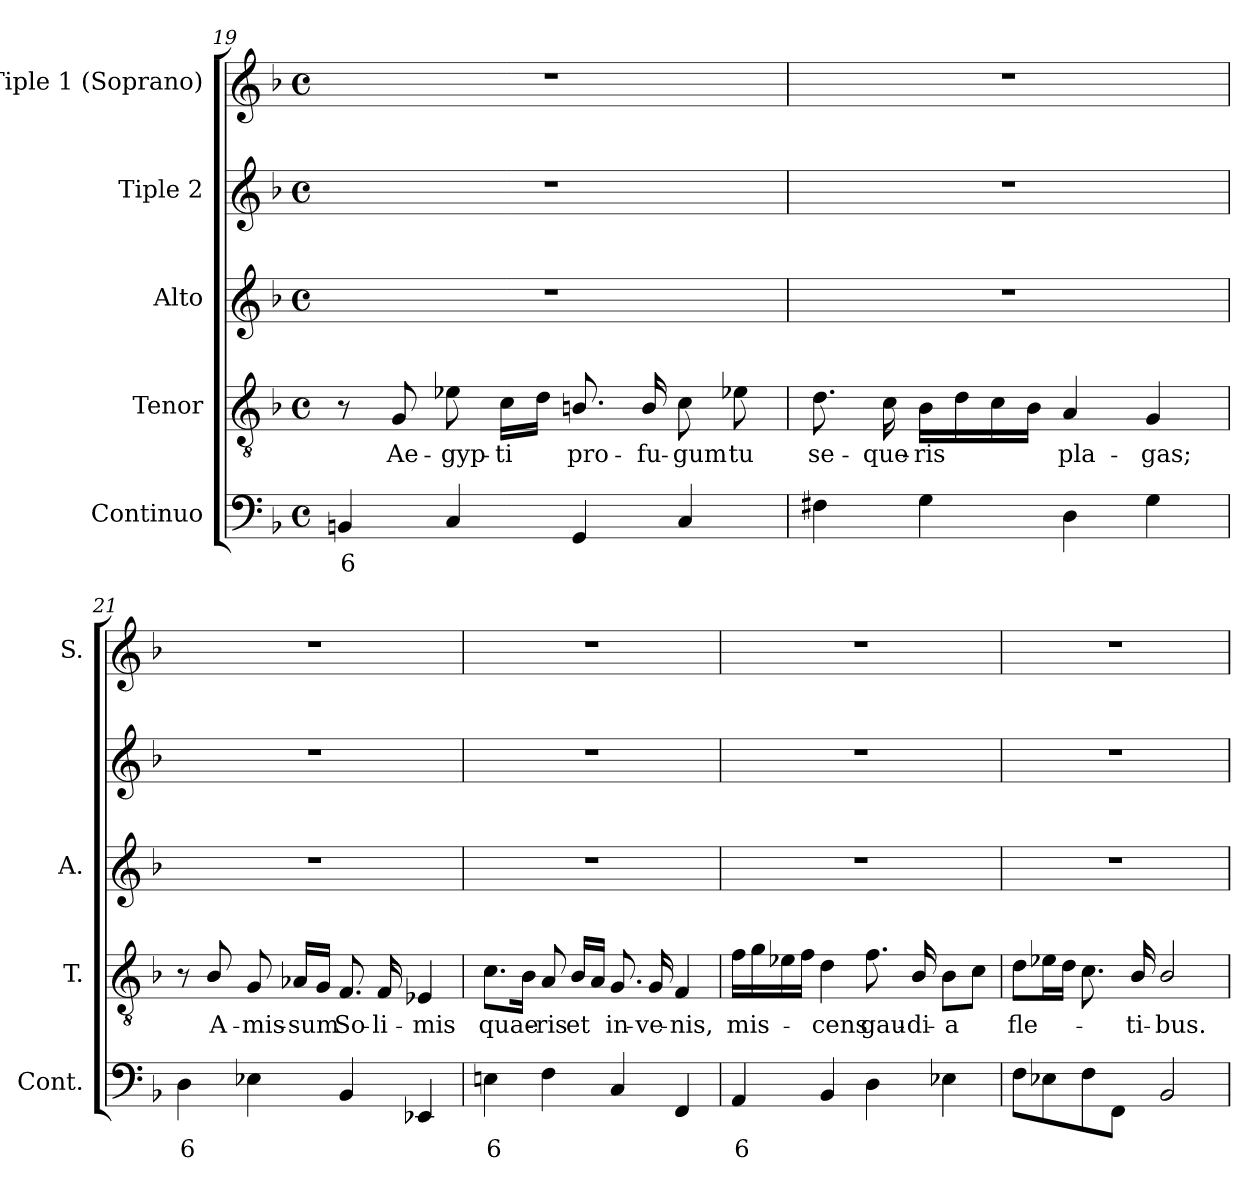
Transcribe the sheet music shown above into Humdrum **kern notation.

**kern	**text	**kern	**text	**kern	**kern	**kern
*part5	*part5	*part4	*part4	*part3	*part2	*part1
*staff5	*staff5	*staff4	*staff4	*staff3	*staff2	*staff1
*I"Continuo	*	*I"Tenor	*	*I"Alto	*I"Tiple 2	*I"Tiple 1 (Soprano)
*I'Cont.	*	*I'T.	*	*I'A.	*	*I'S.
*clefF4	*	*clefGv2	*	*clefG2	*clefG2	*clefG2
*	*	*ITrd7c12	*	*	*	*
*k[b-]	*	*k[b-]	*	*k[b-]	*k[b-]	*k[b-]
*F:	*	*F:	*	*F:	*F:	*F:
*M4/4	*	*M4/4	*	*M4/4	*M4/4	*M4/4
*met(c)	*	*met(c)	*	*met(c)	*met(c)	*met(c)
=19	=19	=19	=19	=19	=19	=19
!	!LO:LY:b:color=#000000	!	!	!	!	!
4BBni/	6	8r	.	1r	1r	1r
!	!	!	!LO:LY:b:color=#000000	!	!	!
.	.	8GGi/	Ae-	.	.	.
!	!	!	!LO:LY:b:color=#000000	!	!	!
4Ci/	.	8E-Xi\	-gyp-	.	.	.
!	!	!	!LO:LY:b:color=#000000	!	!	!
.	.	16Ci\LL	-ti	.	.	.
.	.	16Di\JJ	.	.	.	.
!	!	!	!LO:LY:b:color=#000000	!	!	!
4GGi/	.	8.BBni/	pro-	.	.	.
!	!	!	!LO:LY:b:color=#000000	!	!	!
.	.	16BBi/	-fu-	.	.	.
!	!	!	!LO:LY:b:color=#000000	!	!	!
4Ci/	.	8Ci\	-gum	.	.	.
!	!	!	!LO:LY:b:color=#000000	!	!	!
.	.	8E-Xi\	tu	.	.	.
=20	=20	=20	=20	=20	=20	=20
!	!	!	!LO:LY:b:color=#000000	!	!	!
4F#Xi\	.	8.Di\	se-	1r	1r	1r
!	!	!	!LO:LY:b:color=#000000	!	!	!
.	.	16Ci\	-que-	.	.	.
!	!	!	!LO:LY:b:color=#000000	!	!	!
4Gi\	.	16BB-i\LL	-ris	.	.	.
.	.	16Di\	.	.	.	.
.	.	16Ci\	.	.	.	.
.	.	16BB-i\JJ	.	.	.	.
!	!	!	!LO:LY:b:color=#000000	!	!	!
4Di\	.	4AAi/	pla-	.	.	.
!	!	!	!LO:LY:b:color=#000000	!	!	!
4Gi\	.	4GGi/	-gas;	.	.	.
!!LO:LB:g=z
=21	=21	=21	=21	=21	=21	=21
!	!LO:LY:b:color=#000000	!	!	!	!	!
4Di\	6	8r	.	1r	1r	1r
!	!	!	!LO:LY:b:color=#000000	!	!	!
.	.	8BB-i/	A-	.	.	.
!	!	!	!LO:LY:b:color=#000000	!	!	!
4E-Xi\	.	8GGi/	-mis-	.	.	.
!	!	!	!LO:LY:b:color=#000000	!	!	!
.	.	16AA-Xi/LL	-sum	.	.	.
.	.	16GGi/JJ	.	.	.	.
!	!	!	!LO:LY:b:color=#000000	!	!	!
4BB-i/	.	8.FFi/	So-	.	.	.
!	!	!	!LO:LY:b:color=#000000	!	!	!
.	.	16FFi/	-li-	.	.	.
!	!	!	!LO:LY:b:color=#000000	!	!	!
4EE-Xi/	.	4EE-Xi/	-mis	.	.	.
=22	=22	=22	=22	=22	=22	=22
!	!LO:LY:b:color=#000000	!	!	!	!	!
!	!	!	!LO:LY:b:color=#000000	!	!	!
4Eni\	6	8.Ci\L	quae-	1r	1r	1r
.	.	16BB-i\Jk	.	.	.	.
!	!	!	!LO:LY:b:color=#000000	!	!	!
4Fi\	.	8AAi/	-ris	.	.	.
!	!	!	!LO:LY:b:color=#000000	!	!	!
.	.	16BB-i/LL	et	.	.	.
.	.	16AAi/JJ	.	.	.	.
!	!	!	!LO:LY:b:color=#000000	!	!	!
4Ci/	.	8.GGi/	in-	.	.	.
!	!	!	!LO:LY:b:color=#000000	!	!	!
.	.	16GGi/	-ve-	.	.	.
!	!	!	!LO:LY:b:color=#000000	!	!	!
4FFi/	.	4FFi/	-nis,	.	.	.
=23	=23	=23	=23	=23	=23	=23
!	!LO:LY:b:color=#000000	!	!	!	!	!
!	!	!	!LO:LY:b:color=#000000	!	!	!
4AAi/	6	16Fi\LL	mis-	1r	1r	1r
.	.	16Gi\	.	.	.	.
.	.	16E-Xi\	.	.	.	.
.	.	16Fi\JJ	.	.	.	.
!	!	!	!LO:LY:b:color=#000000	!	!	!
4BB-i/	.	4Di\	-cens	.	.	.
!	!	!	!LO:LY:b:color=#000000	!	!	!
4Di\	.	8.Fi\	gau-	.	.	.
!	!	!	!LO:LY:b:color=#000000	!	!	!
.	.	16BB-i/	-di-	.	.	.
!	!	!	!LO:LY:b:color=#000000	!	!	!
4E-Xi\	.	8BB-i\L	-a	.	.	.
.	.	8Ci\J	.	.	.	.
=24	=24	=24	=24	=24	=24	=24
!	!	!	!LO:LY:b:color=#000000	!	!	!
8Fi\L	.	8Di\L	fle-	1r	1r	1r
8E-Xi\	.	16E-Xi\L	.	.	.	.
.	.	16Di\JJ	.	.	.	.
8Fi\	.	8.Ci\	.	.	.	.
8FFi\J	.	.	.	.	.	.
!	!	!	!LO:LY:b:color=#000000	!	!	!
.	.	16BB-i/	-ti-	.	.	.
!	!	!	!LO:LY:b:color=#000000	!	!	!
2BB-i/	.	2BB-i/	-bus.	.	.	.
=	=	=	=	=	=	=
*-	*-	*-	*-	*-	*-	*-
